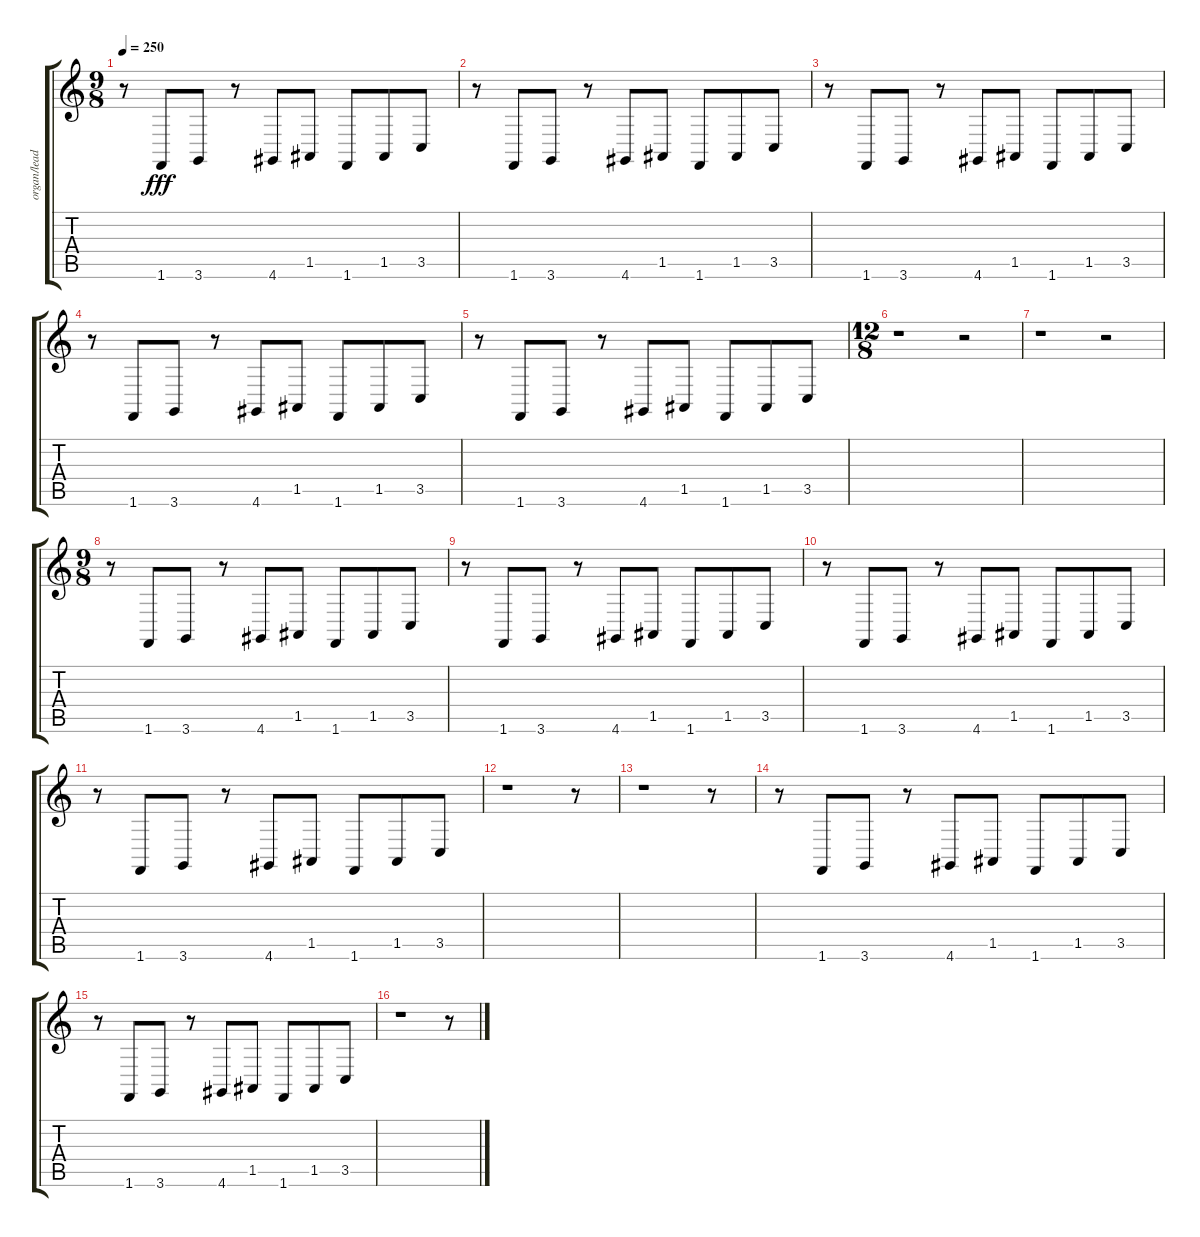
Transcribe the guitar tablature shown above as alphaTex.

\track ("organ/lead guitar   " "organ/lead") {instrument percussiveorgan}
\staff {score tabs}
\tuning (E4 B3 G3 D3 A2 E2) {hide}
\ts (9 8)
\tempo 250
\clef g2
\ks c
r.8{dy fff} 1.6.8 3.6.8 r.8 4.6.8 1.5.8 1.6.8 1.5.8 3.5.8 |
r.8 1.6.8 3.6.8 r.8 4.6.8 1.5.8 1.6.8 1.5.8 3.5.8 |
r.8 1.6.8 3.6.8 r.8 4.6.8 1.5.8 1.6.8 1.5.8 3.5.8 |
r.8 1.6.8 3.6.8 r.8 4.6.8 1.5.8 1.6.8 1.5.8 3.5.8 |
r.8 1.6.8 3.6.8 r.8 4.6.8 1.5.8 1.6.8 1.5.8 3.5.8 |
\ts (12 8)
r.1 r.2 |
r.1 r.2 |
\ts (9 8)
r.8 1.6.8 3.6.8 r.8 4.6.8 1.5.8 1.6.8 1.5.8 3.5.8 |
r.8 1.6.8 3.6.8 r.8 4.6.8 1.5.8 1.6.8 1.5.8 3.5.8 |
r.8 1.6.8 3.6.8 r.8 4.6.8 1.5.8 1.6.8 1.5.8 3.5.8 |
r.8 1.6.8 3.6.8 r.8 4.6.8 1.5.8 1.6.8 1.5.8 3.5.8 |
r.1 r.8 |
r.1 r.8 |
r.8 1.6.8 3.6.8 r.8 4.6.8 1.5.8 1.6.8 1.5.8 3.5.8 |
r.8 1.6.8 3.6.8 r.8 4.6.8 1.5.8 1.6.8 1.5.8 3.5.8 |
r.1 r.8
